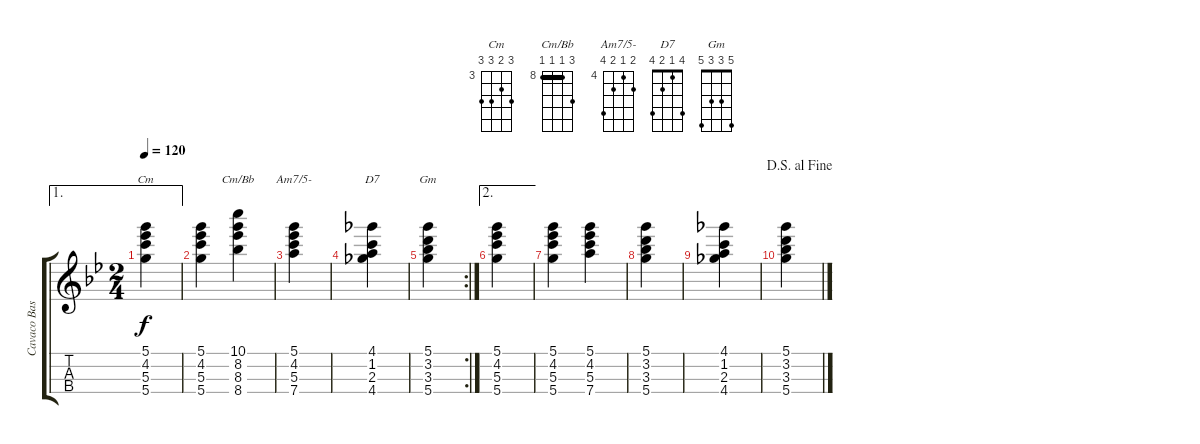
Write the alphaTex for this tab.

\track ("Cavaco Base" "Cavaco Bas") {instrument acousticguitarsteel}
\staff {score tabs}
\tuning (D5 B4 G4 D4) {hide}
\chord ("Cm" 5 4 5 5) {firstfret 3}
\chord ("Cm/Bb" 10 8 8 8) {firstfret 8 barre 8}
\chord ("Am7/5-" 5 4 5 7) {firstfret 4}
\chord ("D7" 4 1 2 4)
\chord ("Gm" 5 3 3 5) {barre 0}
\ae 1
\ts (2 4)
\tempo 120
\clef g2
\ks bb
(5.1 4.2 5.3 5.4).4{ch "Cm" dy f} |
(5.1 4.2 5.3 5.4).4 (10.1 8.2 8.3 8.4).4{ch "Cm/Bb"} |
(5.1 4.2 5.3 7.4).4{ch "Am7/5-"} |
(4.1 1.2 2.3 4.4).4{ch "D7"} |
\rc 2
(5.1 3.2 3.3 5.4).4{ch "Gm"} |
\ae 2
(5.1 4.2 5.3 5.4).4 |
(5.1 4.2 5.3 5.4).4 (5.1 4.2 5.3 7.4).4 |
(5.1 3.2 3.3 5.4).4 |
(4.1 1.2 2.3 4.4).4 |
\jump dalsegnoalfine
(5.1 3.2 3.3 5.4).4
